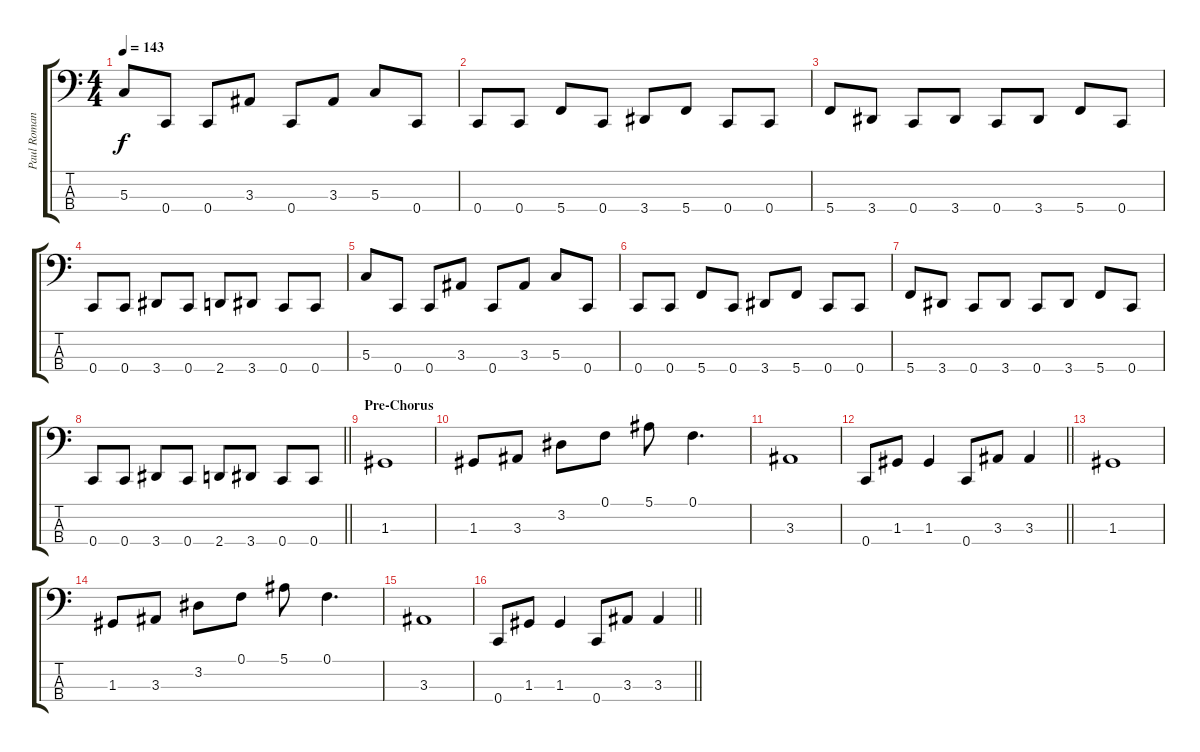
\track ("Paul Romanko" "Paul Roman") {instrument electricbasspick}
\staff {score tabs}
\tuning (F2 C2 G1 C1) {hide}
\ts (4 4)
\tempo 143
\clef f4
\ks c
5.3.8{dy f} 0.4.8 0.4.8 3.3.8 0.4.8 3.3.8 5.3.8 0.4.8 |
0.4.8 0.4.8 5.4.8 0.4.8 3.4.8 5.4.8 0.4.8 0.4.8 |
5.4.8 3.4.8 0.4.8 3.4.8 0.4.8 3.4.8 5.4.8 0.4.8 |
0.4.8 0.4.8 3.4.8 0.4.8 2.4.8 3.4.8 0.4.8 0.4.8 |
5.3.8 0.4.8 0.4.8 3.3.8 0.4.8 3.3.8 5.3.8 0.4.8 |
0.4.8 0.4.8 5.4.8 0.4.8 3.4.8 5.4.8 0.4.8 0.4.8 |
5.4.8 3.4.8 0.4.8 3.4.8 0.4.8 3.4.8 5.4.8 0.4.8 |
\barLineRight lightlight
0.4.8 0.4.8 3.4.8 0.4.8 2.4.8 3.4.8 0.4.8 0.4.8 |
\section ("" "Pre-Chorus")
1.3.1 |
1.3.8 3.3.8 3.2.8 0.1.8 5.1.8 0.1.4{d} |
3.3.1 |
\barLineRight lightlight
0.4.8 1.3.8 1.3.4 0.4.8 3.3.8 3.3.4 |
1.3.1 |
1.3.8 3.3.8 3.2.8 0.1.8 5.1.8 0.1.4{d} |
3.3.1 |
\barLineRight lightlight
0.4.8 1.3.8 1.3.4 0.4.8 3.3.8 3.3.4
